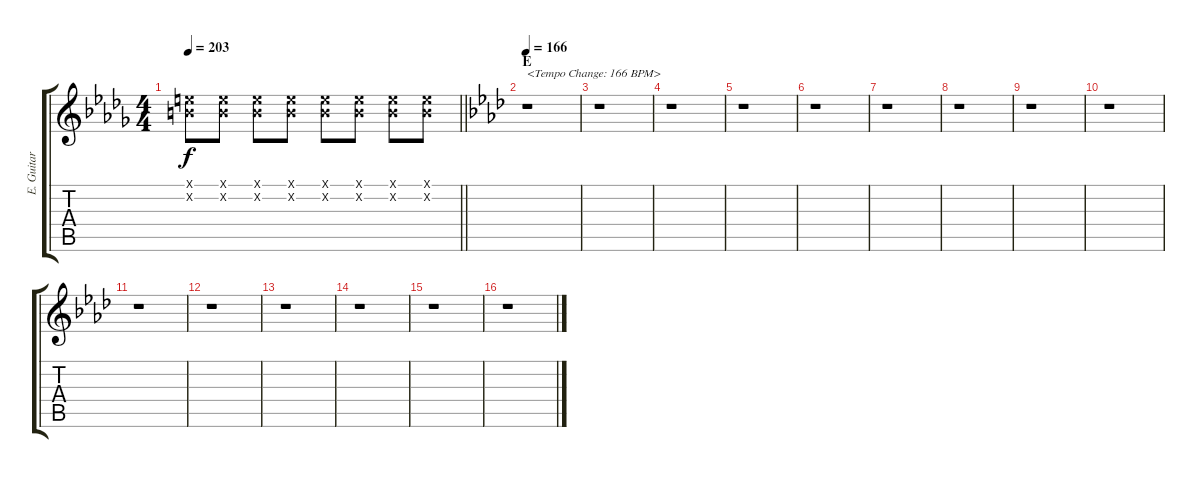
\track ("E. Guitar III" "E. Guitar ") {instrument electricguitarclean}
\staff {score tabs}
\tuning (E4 B3 G3 D3 A2 E2) {hide}
\ts (4 4)
\tempo 203
\clef g2
\barLineRight lightlight
\ks db
(0.1{x} 0.2{x}).8{dy f} (0.1{x} 0.2{x}).8 (0.1{x} 0.2{x}).8 (0.1{x} 0.2{x}).8 (0.1{x} 0.2{x}).8 (0.1{x} 0.2{x}).8 (0.1{x} 0.2{x}).8 (0.1{x} 0.2{x}).8 |
\section ("" "E")
\tempo 166
\ks ab
r.1{txt "<Tempo Change: 166 BPM>"} |
r.1 |
r.1 |
r.1 |
r.1 |
r.1 |
r.1 |
r.1 |
r.1 |
r.1 |
r.1 |
r.1 |
r.1 |
r.1 |
r.1
